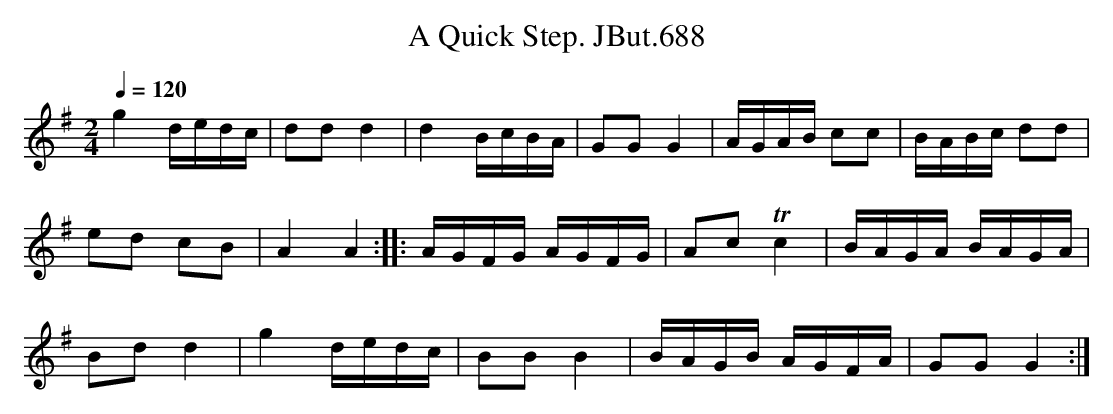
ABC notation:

X:1
T:Quick Step. JBut.688, A
M:2/4
L:1/8
Q:1/4=120
K:G
g2 d/e/d/c/|dd d2|d2 B/c/B/A/|GG G2|\
A/G/A/B/ cc|B/A/B/c/ dd|
ed cB|A2A2:|\
|:A/G/F/G/ A/G/F/G/|\
Ac Tc2|B/A/G/A/ B/A/G/A/|
Bd d2|g2 d/e/d/c/|BB B2|B/A/G/B/ A/G/F/A/| GG G2:|
